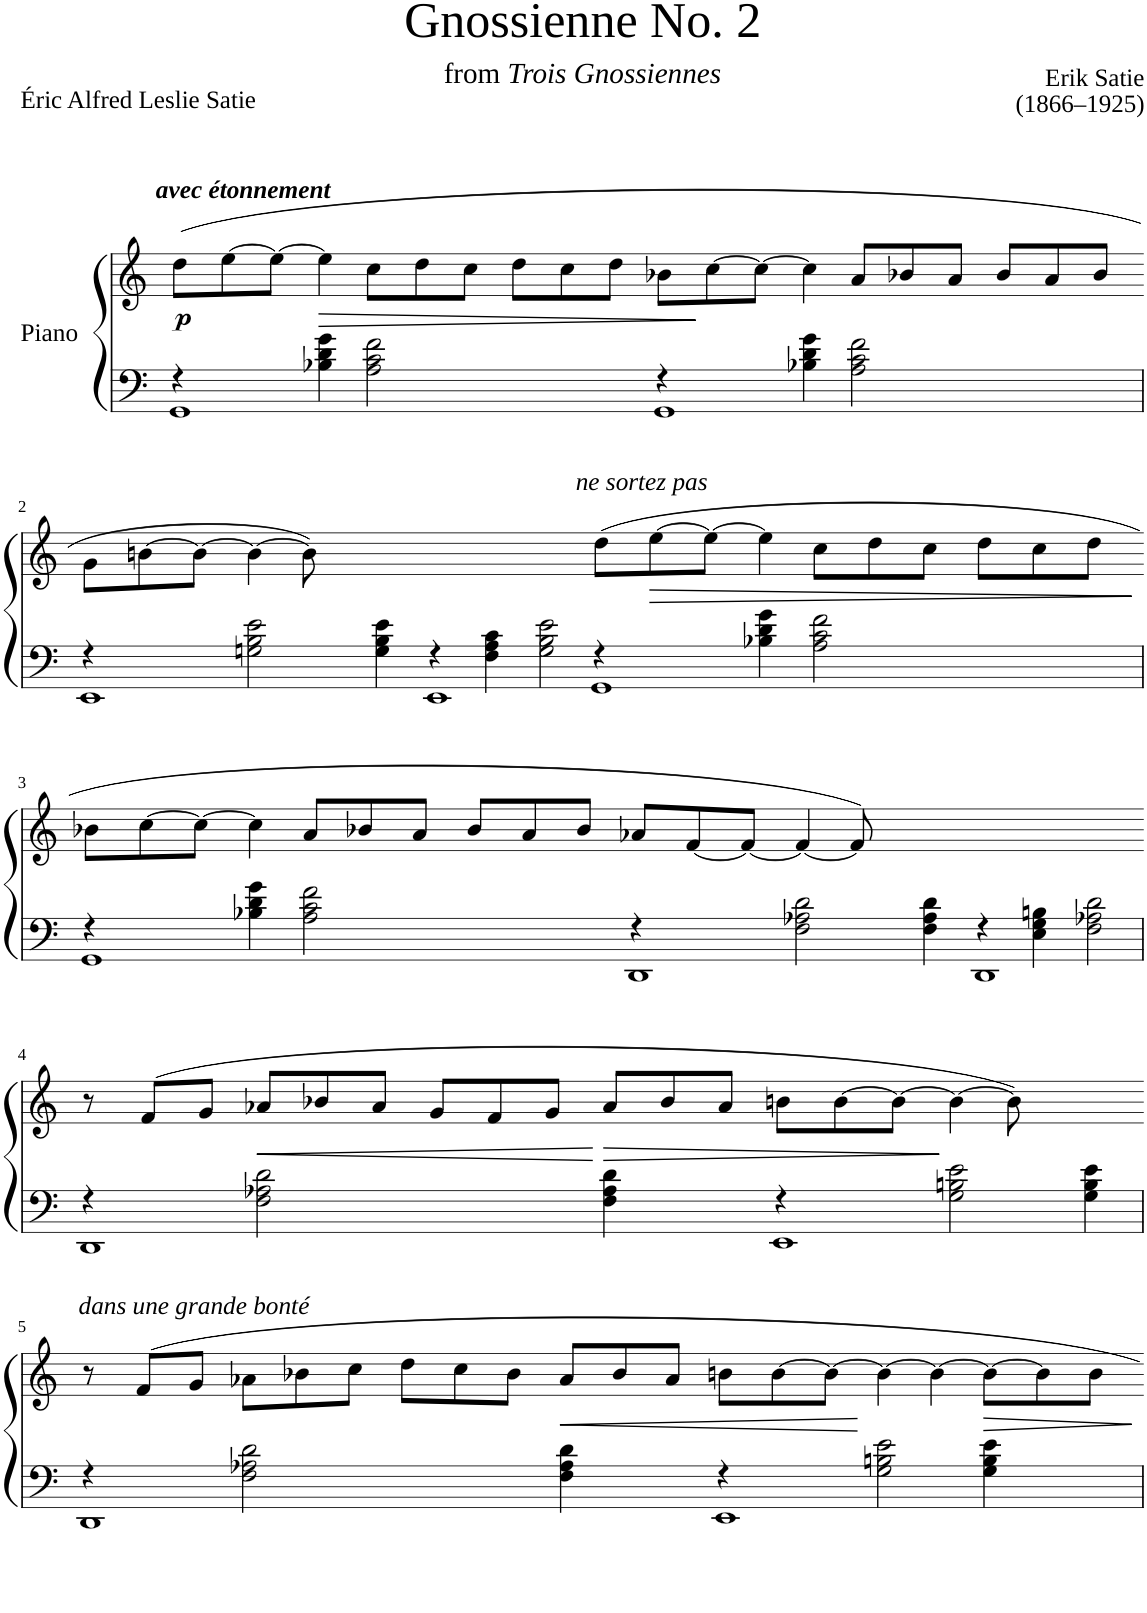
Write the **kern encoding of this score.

**kern	**kern	**dynam
*part1	*part1	*part1
*staff2	*staff1	*staff1/2
*I"Piano	*	*
*I'Pno	*	*
*clefF4	*clefG2	*
*k[]	*k[]	*
=1	=1	=1
*^	*	*
*	*	*Xtuplet	*
!	!	!LO:TX:a:Bi:t=avec étonnement	!
!	!	!	!LO:DY:b
4r	1GG	(12dd\L	p
.	.	[12ee\	.
.	.	12ee\J_	.
!	!	!	!LO:HP:b
4B-X\ 4d\ 4g\	.	4ee\]	>
2A\ 2c\ 2f\	.	12cc\L	.
.	.	12dd\	.
.	.	12cc\J	.
.	.	12dd\L	.
.	.	12cc\	.
.	.	12dd\J	.
4r	1GG	12b-X\L	.
.	.	[12cc\	]
.	.	12cc\J_	.
4B-X\ 4d\ 4g\	.	4cc\]	.
2A\ 2c\ 2f\	.	12a/L	.
.	.	12b-X/	.
.	.	12a/J	.
.	.	12b-/L	.
.	.	12a/	.
.	.	12b-/J	.
!!LO:LB:g=z
=2-	=2-	=2-	=2-
4r	1EE	12g\L	.
.	.	[12bn\	.
.	.	12b\J_	.
2Gn\ 2B\ 2e\	.	4b\_	.
.	.	8b\])	.
.	.	4.ryy	.
4G\ 4B\ 4e\	.	.	.
4r	1EE	1ryy	.
4F\ 4A\ 4c\	.	.	.
2G\ 2B\ 2e\	.	.	.
!	!	!LO:TX:a:i:t=ne sortez pas	!
4r	1GG	(12dd\L	.
!	!	!	!LO:HP:b
.	.	[12ee\	>
.	.	12ee\J_	.
4B-X\ 4d\ 4g\	.	4ee\]	.
2A\ 2c\ 2f\	.	12cc\L	.
.	.	12dd\	.
.	.	12cc\J	.
.	.	12dd\L	.
.	.	12cc\	.
.	.	12dd\J	.
*v	*v	*	*
.	.	]
!!LO:LB:g=z
=3-	=3-	=3-
*^	*	*
4r	1GG	12b-X\L	.
.	.	[12cc\	.
.	.	12cc\J_	.
4B-X\ 4d\ 4g\	.	4cc\]	.
2A\ 2c\ 2f\	.	12a/L	.
.	.	12b-X/	.
.	.	12a/J	.
.	.	12b-/L	.
.	.	12a/	.
.	.	12b-/J	.
4r	1DD	12a-X/L	.
.	.	[12f/	.
.	.	12f/J_	.
2F\ 2A-X\ 2d\	.	4f/_	.
.	.	8f/])	.
.	.	4.ryy	.
4F\ 4A-\ 4d\	.	.	.
4r	1DD	1ryy	.
4E\ 4G\ 4Bn\	.	.	.
2F\ 2A-X\ 2d\	.	.	.
!!LO:LB:g=z
=4-	=4-	=4-	=4-
4r	1DD	12r	.
.	.	(12f/L	.
.	.	12g/J	.
!	!	!	!LO:HP:b
2F\ 2A-X\ 2d\	.	12a-X/L	<
.	.	12b-X/	.
.	.	12a-/J	.
.	.	12g/L	.
.	.	12f/	.
.	.	12g/J	.
!	!	!	!LO:HP:n=1:b
4F\ 4A-\ 4d\	.	12a-/L	[ >
.	.	12b-/	.
.	.	12a-/J	.
4r	1EE	12bn\L	.
.	.	[12b\	.
.	.	12b\J_	.
2G\ 2Bn\ 2e\	.	4b\_	]
.	.	8b\])	.
.	.	4.ryy	.
4G\ 4B\ 4e\	.	.	.
!!LO:LB:g=z
=5-	=5-	=5-	=5-
!	!	!LO:TX:a:i:t=dans une grande bonté	!
4r	1DD	12r	.
.	.	12f/L	.
.	.	12g/J	.
2F\ 2A-X\ 2d\	.	12a-X\L	.
.	.	12b-X\	.
.	.	12cc\J	.
.	.	12dd\L	.
.	.	12cc\	.
.	.	12b-\J	.
!	!	!	!LO:HP:b
4F\ 4A-\ 4d\	.	12a-/L	<
.	.	12b-/	.
.	.	12a-/J	.
4r	1EE	12bn\L	.
.	.	[12b\	.
.	.	12b\J_	.
2G\ 2Bn\ 2e\	.	4b\_	[
.	.	4b\_	.
!	!	!	!LO:HP:b
4G\ 4B\ 4e\	.	12b\L_	>
.	.	12b\]	.
.	.	12b\J	.
*v	*v	*	*
.	.	]
=-	=-	=-
*-	*-	*-
